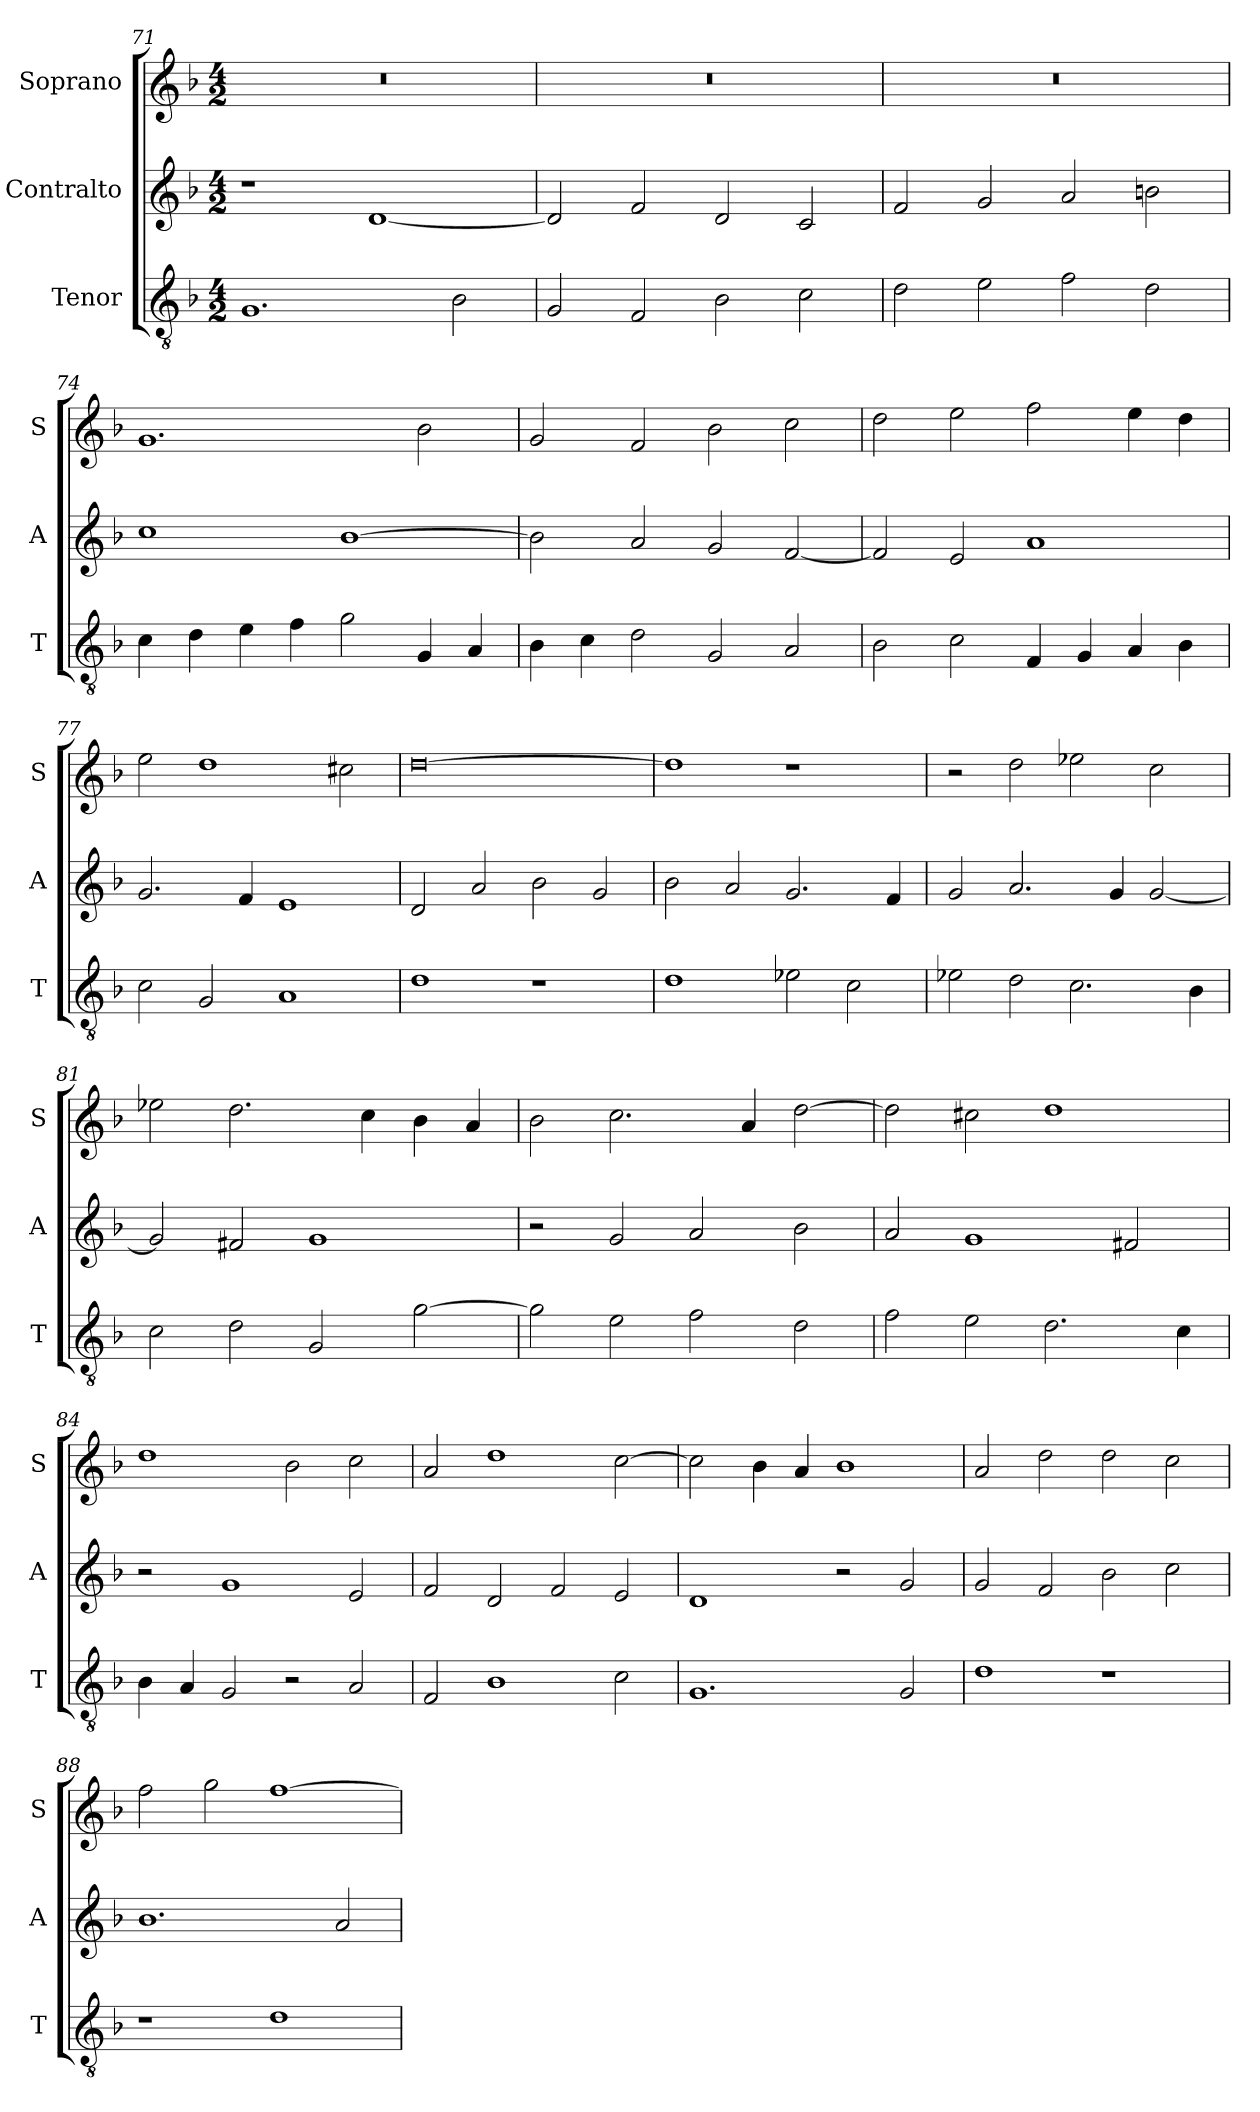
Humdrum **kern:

**kern	**kern	**kern
*part3	*part2	*part1
*staff3	*staff2	*staff1
*I"Tenor	*I"Contralto	*I"Soprano
*I'T	*I'A	*I'S
*clefGv2	*clefG2	*clefG2
*k[b-]	*k[b-]	*k[b-]
*G:dor	*G:dor	*G:dor
*M4/2	*M4/2	*M4/2
=71	=71	=71
1.G	1r	0r
.	[1d	.
2B-	.	.
=72	=72	=72
2G	2d]	0r
2F	2f	.
2B-	2d	.
2c	2c	.
=73	=73	=73
2d	2f	0r
2e	2g	.
2f	2a	.
2d	2bn	.
=74	=74	=74
4c	1cc	1.g
4d	.	.
4e	.	.
4f	.	.
2g	[1b-	.
4G	.	2b-
4A	.	.
=75	=75	=75
4B-	2b-]	2g
4c	.	.
2d	2a	2f
2G	2g	2b-
2A	[2f	2cc
=76	=76	=76
2B-	2f]	2dd
2c	2e	2ee
4F	1a	2ff
4G	.	.
4A	.	4ee
4B-	.	4dd
=77	=77	=77
2c	2.g	2ee
2G	.	1dd
.	4f	.
1A	1e	.
.	.	2cc#X
=78	=78	=78
1d	2d	[0dd
.	2a	.
1r	2b-	.
.	2g	.
=79	=79	=79
1d	2b-	1dd]
.	2a	.
2e-X	2.g	1r
2c	.	.
.	4f	.
=80	=80	=80
2e-X	2g	2r
2d	2.a	2dd
2.c	.	2ee-X
.	4g	.
.	[2g	2cc
4B-	.	.
=81	=81	=81
2c	2g]	2ee-X
2d	2f#X	2.dd
2G	1g	.
.	.	4cc
[2g	.	4b-
.	.	4a
=82	=82	=82
2g]	2r	2b-
2e	2g	2.cc
2f	2a	.
.	.	4a
2d	2b-	[2dd
=83	=83	=83
2f	2a	2dd]
2e	1g	2cc#X
2.d	.	1dd
.	2f#X	.
4c	.	.
=84	=84	=84
4B-	2r	1dd
4A	.	.
2G	1g	.
2r	.	2b-
2A	2e	2cc
=85	=85	=85
2F	2f	2a
1B-	2d	1dd
.	2f	.
2c	2e	[2cc
=86	=86	=86
1.G	1d	2cc]
.	.	4b-
.	.	4a
.	2r	1b-
2G	2g	.
=87	=87	=87
1d	2g	2a
.	2f	2dd
1r	2b-	2dd
.	2cc	2cc
=88	=88	=88
1r	1.b-	2ff
.	.	2gg
1d	.	[1ff
.	2a	.
=	=	=
*-	*-	*-
